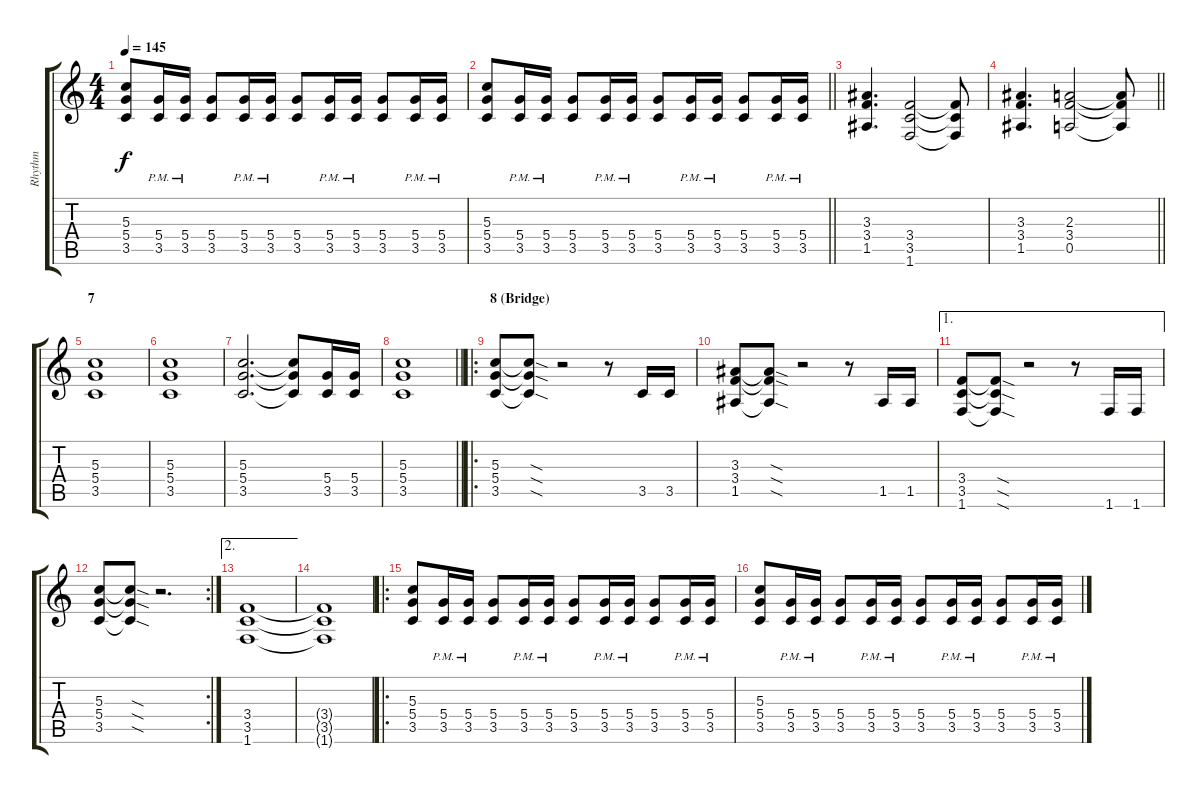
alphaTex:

\track ("Rhythm" "Rhythm") {instrument distortionguitar}
\staff {score tabs}
\tuning (E4 B3 G3 D3 A2 E2) {hide}
\ts (4 4)
\tempo 145
\clef g2
\ks c
(5.3 5.4 3.5).8{dy f} (5.4{pm} 3.5{pm}).16 (5.4{pm} 3.5{pm}).16 (5.4 3.5).8 (5.4{pm} 3.5{pm}).16 (5.4{pm} 3.5{pm}).16 (5.4 3.5).8 (5.4{pm} 3.5{pm}).16 (5.4{pm} 3.5{pm}).16 (5.4 3.5).8 (5.4{pm} 3.5{pm}).16 (5.4{pm} 3.5{pm}).16 |
\barLineRight lightlight
(5.3 5.4 3.5).8 (5.4{pm} 3.5{pm}).16 (5.4{pm} 3.5{pm}).16 (5.4 3.5).8 (5.4{pm} 3.5{pm}).16 (5.4{pm} 3.5{pm}).16 (5.4 3.5).8 (5.4{pm} 3.5{pm}).16 (5.4{pm} 3.5{pm}).16 (5.4 3.5).8 (5.4{pm} 3.5{pm}).16 (5.4{pm} 3.5{pm}).16 |
(3.3 3.4 1.5).4{d} (3.4 3.5 1.6).2 (3.4{t} 3.5{t} 1.6{t}).8 |
\barLineRight lightlight
(3.3 3.4 1.5).4{d} (2.3 3.4 0.5).2 (2.3{t} 3.4{t} 0.5{t}).8 |
\section ("" "7")
(5.3 5.4 3.5).1 |
(5.3 5.4 3.5).1 |
(5.3 5.4 3.5).2{d} (5.3{t} 5.4{t} 3.5{t}).8 (5.4 3.5).16 (5.4 3.5).16 |
\barLineRight lightlight
(5.3 5.4 3.5).1 |
\ro
\section ("" "8 (Bridge)")
(5.3 5.4 3.5).8 (5.3{sod t} 5.4{sod t} 3.5{sod t}).8 r.2 r.8 3.5.16 3.5.16 |
(3.3 3.4 1.5).8 (3.3{sod t} 3.4{sod t} 1.5{sod t}).8 r.2 r.8 1.5.16 1.5.16 |
\ae 1
(3.4 3.5 1.6).8 (3.4{sod t} 3.5{sod t} 1.6{sod t}).8 r.2 r.8 1.6.16 1.6.16 |
\rc 2
(5.3 5.4 3.5).8 (5.3{sod t} 5.4{sod t} 3.5{sod t}).8 r.2{d} |
\ae 2
(3.4 3.5 1.6).1 |
(3.4{t} 3.5{t} 1.6{t}).1 |
\ro
(5.3 5.4 3.5).8 (5.4{pm} 3.5{pm}).16 (5.4{pm} 3.5{pm}).16 (5.4 3.5).8 (5.4{pm} 3.5{pm}).16 (5.4{pm} 3.5{pm}).16 (5.4 3.5).8 (5.4{pm} 3.5{pm}).16 (5.4{pm} 3.5{pm}).16 (5.4 3.5).8 (5.4{pm} 3.5{pm}).16 (5.4{pm} 3.5{pm}).16 |
(5.3 5.4 3.5).8 (5.4{pm} 3.5{pm}).16 (5.4{pm} 3.5{pm}).16 (5.4 3.5).8 (5.4{pm} 3.5{pm}).16 (5.4{pm} 3.5{pm}).16 (5.4 3.5).8 (5.4{pm} 3.5{pm}).16 (5.4{pm} 3.5{pm}).16 (5.4 3.5).8 (5.4{pm} 3.5{pm}).16 (5.4{pm} 3.5{pm}).16
